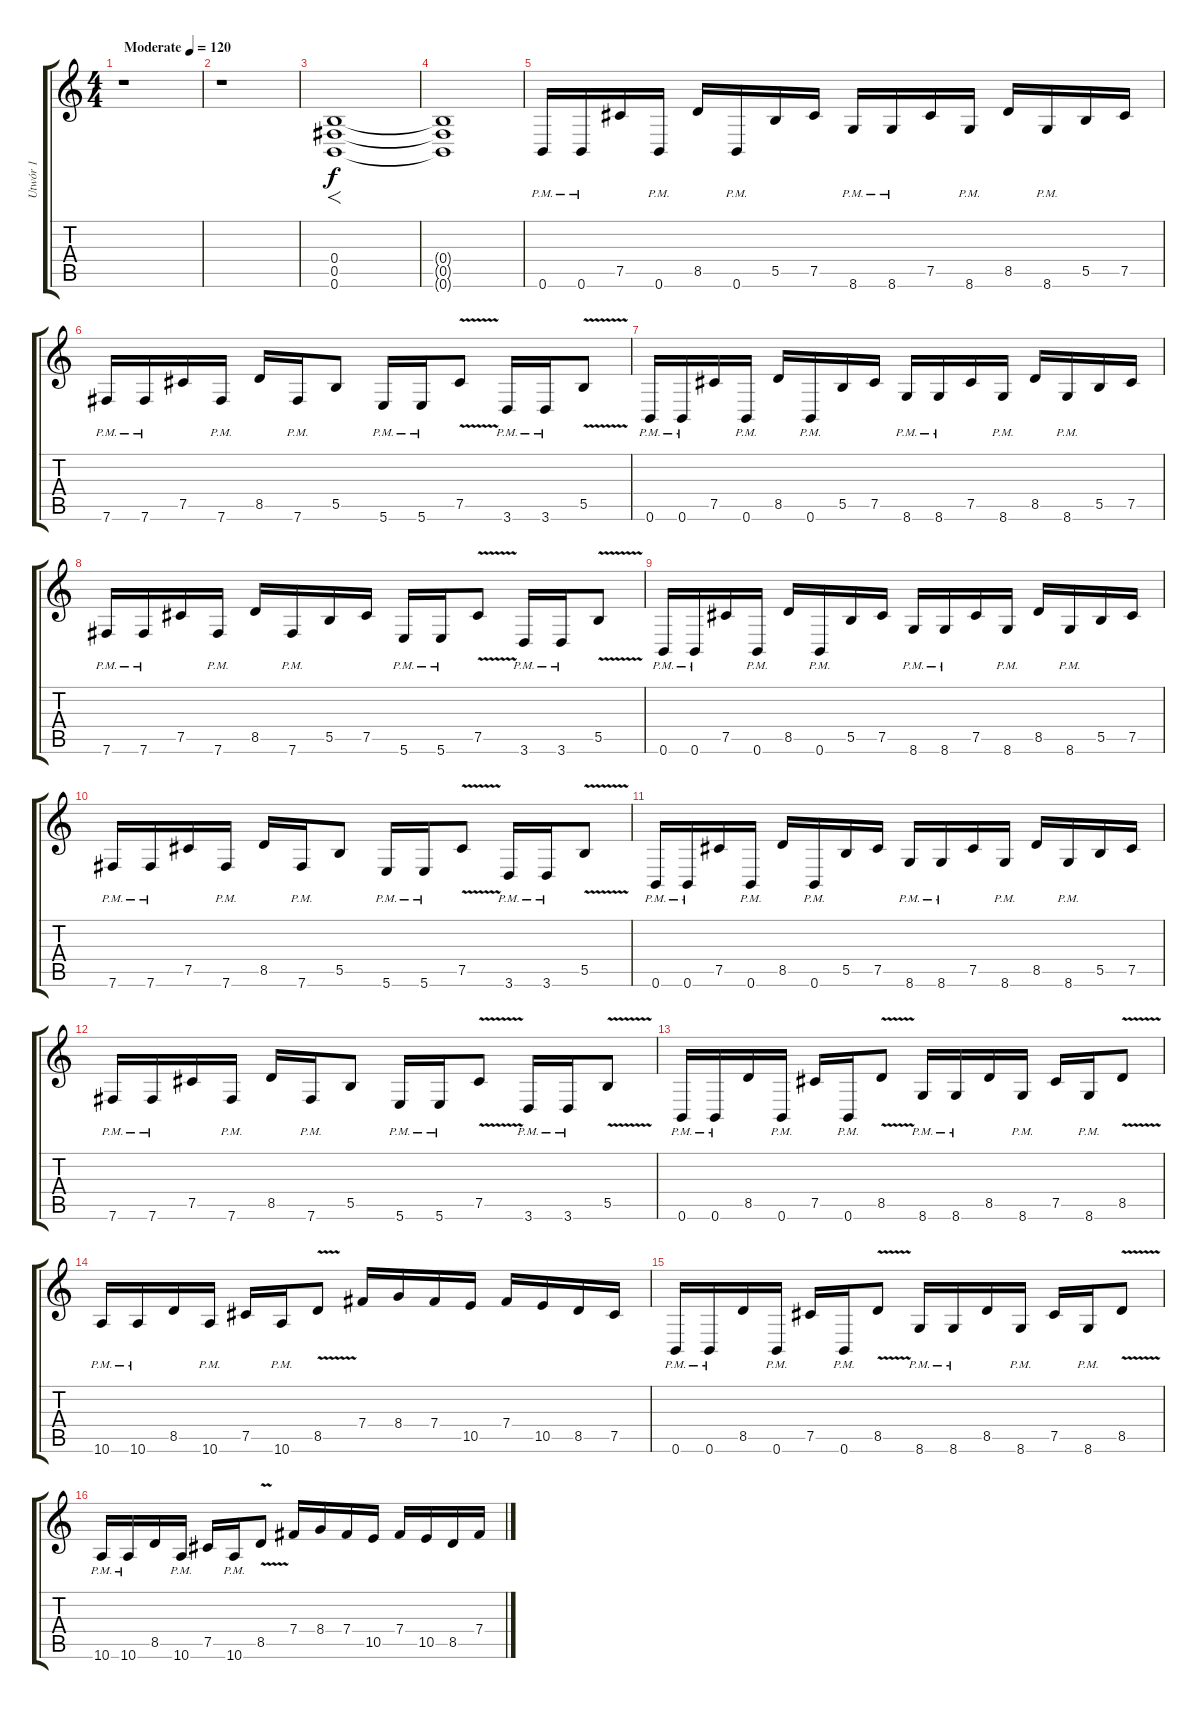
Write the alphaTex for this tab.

\track ("Utwór 1" "Utwór 1") {instrument distortionguitar}
\staff {score tabs}
\tuning (Db4 Ab3 E3 B2 Gb2 B1) {hide}
\ts (4 4)
\tempo (120 "Moderate")
\clef g2
\ks c
r.1{dy f instrument distortionguitar} |
r.1 |
(0.4 0.5 0.6).1{f} |
(0.4{t} 0.5{t} 0.6{t}).1 |
0.6{pm}.16 0.6{pm}.16 7.5.16 0.6{pm}.16 8.5.16 0.6{pm}.16 5.5.16 7.5.16 8.6{pm}.16 8.6{pm}.16 7.5.16 8.6{pm}.16 8.5.16 8.6{pm}.16 5.5.16 7.5.16 |
7.6{pm}.16 7.6{pm}.16 7.5.16 7.6{pm}.16 8.5.16 7.6{pm}.16 5.5.8 5.6{pm}.16 5.6{pm}.16 7.5{v}.8 3.6{pm}.16 3.6{pm}.16 5.5{v}.8 |
0.6{pm}.16 0.6{pm}.16 7.5.16 0.6{pm}.16 8.5.16 0.6{pm}.16 5.5.16 7.5.16 8.6{pm}.16 8.6{pm}.16 7.5.16 8.6{pm}.16 8.5.16 8.6{pm}.16 5.5.16 7.5.16 |
7.6{pm}.16 7.6{pm}.16 7.5.16 7.6{pm}.16 8.5.16 7.6{pm}.16 5.5.16 7.5.16 5.6{pm}.16 5.6{pm}.16 7.5{v}.8 3.6{pm}.16 3.6{pm}.16 5.5{v}.8 |
0.6{pm}.16 0.6{pm}.16 7.5.16 0.6{pm}.16 8.5.16 0.6{pm}.16 5.5.16 7.5.16 8.6{pm}.16 8.6{pm}.16 7.5.16 8.6{pm}.16 8.5.16 8.6{pm}.16 5.5.16 7.5.16 |
7.6{pm}.16 7.6{pm}.16 7.5.16 7.6{pm}.16 8.5.16 7.6{pm}.16 5.5.8 5.6{pm}.16 5.6{pm}.16 7.5{v}.8 3.6{pm}.16 3.6{pm}.16 5.5{v}.8 |
0.6{pm}.16 0.6{pm}.16 7.5.16 0.6{pm}.16 8.5.16 0.6{pm}.16 5.5.16 7.5.16 8.6{pm}.16 8.6{pm}.16 7.5.16 8.6{pm}.16 8.5.16 8.6{pm}.16 5.5.16 7.5.16 |
7.6{pm}.16 7.6{pm}.16 7.5.16 7.6{pm}.16 8.5.16 7.6{pm}.16 5.5.8 5.6{pm}.16 5.6{pm}.16 7.5{v}.8 3.6{pm}.16 3.6{pm}.16 5.5{v}.8 |
0.6{pm}.16 0.6{pm}.16 8.5.16 0.6{pm}.16 7.5.16 0.6{pm}.16 8.5{v}.8 8.6{pm}.16 8.6{pm}.16 8.5.16 8.6{pm}.16 7.5.16 8.6{pm}.16 8.5{v}.8 |
10.6{pm}.16 10.6{pm}.16 8.5.16 10.6{pm}.16 7.5.16 10.6{pm}.16 8.5{v}.8 7.4.16 8.4.16 7.4.16 10.5.16 7.4.16 10.5.16 8.5.16 7.5.16 |
0.6{pm}.16 0.6{pm}.16 8.5.16 0.6{pm}.16 7.5.16 0.6{pm}.16 8.5{v}.8 8.6{pm}.16 8.6{pm}.16 8.5.16 8.6{pm}.16 7.5.16 8.6{pm}.16 8.5{v}.8 |
10.6{pm}.16 10.6{pm}.16 8.5.16 10.6{pm}.16 7.5.16 10.6{pm}.16 8.5{v}.8 7.4.16 8.4.16 7.4.16 10.5.16 7.4.16 10.5.16 8.5.16 7.4.16
